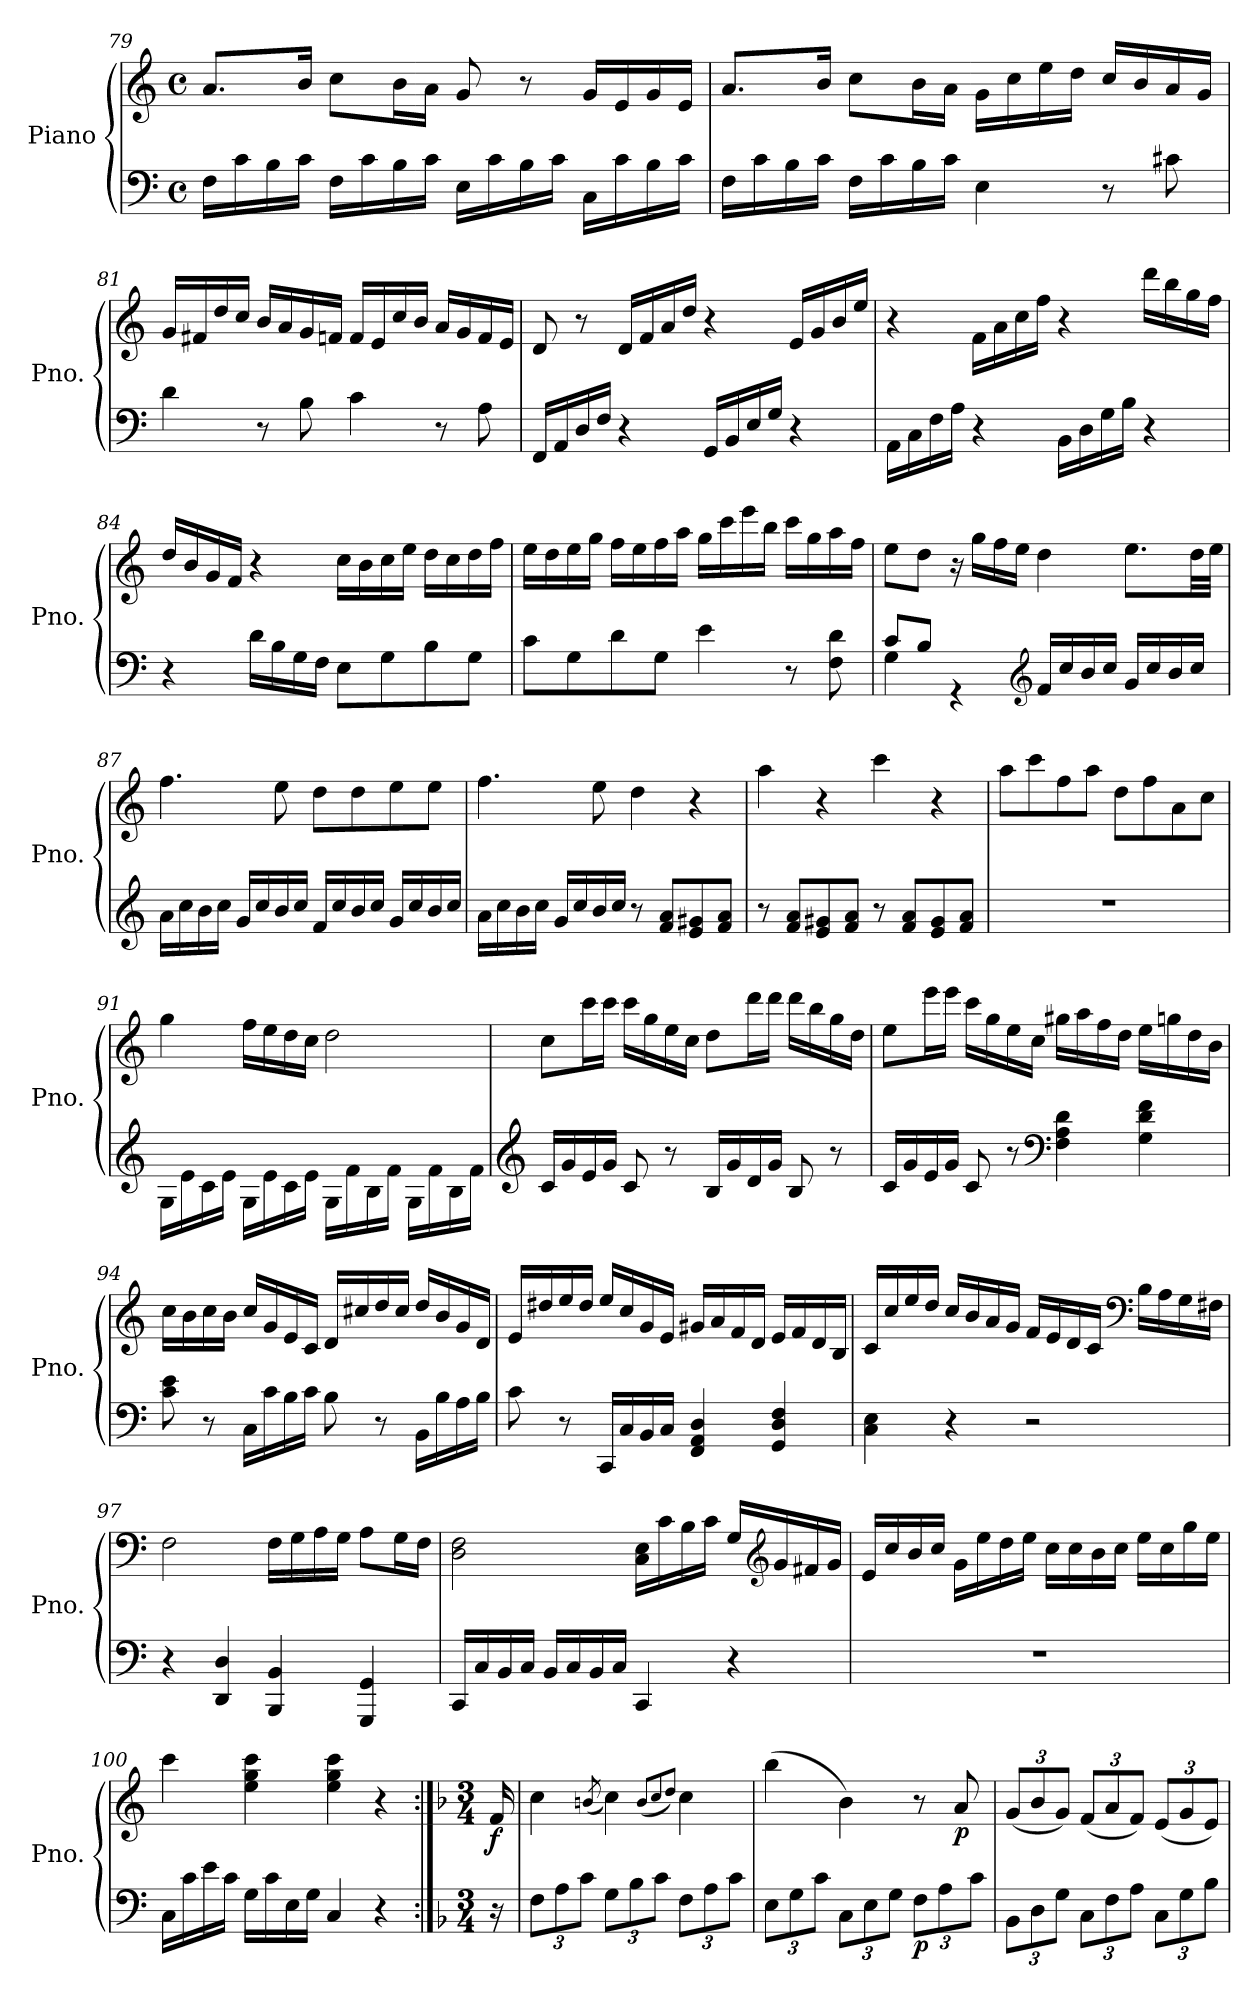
**kern	**kern	**dynam
*part1	*part1	*part1
*staff2	*staff1	*staff1/2
*I"Piano	*	*
*I'Pno.	*	*
!!LO:LB:g=z
*clefF4	*clefG2	*
*k[]	*k[]	*
*M4/4	*M4/4	*
*met(c)	*met(c)	*
=79	=79	=79
16F\LL	8.a/L	.
16c\	.	.
16B\	.	.
16c\JJ	16b/Jk	.
16F\LL	8cc\L	.
16c\	.	.
16B\	16b\L	.
16c\JJ	16a\JJ	.
16E\LL	8g/	.
16c\	.	.
16B\	8r	.
16c\JJ	.	.
16C\LL	16g/LL	.
16c\	16e/	.
16B\	16g/	.
16c\JJ	16e/JJ	.
=80	=80	=80
16F\LL	8.a/L	.
16c\	.	.
16B\	.	.
16c\JJ	16b/Jk	.
16F\LL	8cc\L	.
16c\	.	.
16B\	16b\L	.
16c\JJ	16a\JJ	.
4E\	16g\LL	.
.	16cc\	.
.	16ee\	.
.	16dd\JJ	.
8r	16cc/LL	.
.	16b/	.
8c#X\	16a/	.
.	16g/JJ	.
=81	=81	=81
4d\	16g/LL	.
.	16f#X/	.
.	16dd/	.
.	16cc/JJ	.
8r	16b/LL	.
.	16a/	.
8B\	16g/	.
.	16fn/JJ	.
4c\	16f/LL	.
.	16e/	.
.	16cc/	.
.	16b/JJ	.
8r	16a/LL	.
.	16g/	.
8A\	16f/	.
.	16e/JJ	.
!!LO:LB:g=z
=82	=82	=82
16FF/LL	8d/	.
16AA/	.	.
16D/	8r	.
16F/JJ	.	.
4r	16d/LL	.
.	16f/	.
.	16a/	.
.	16dd/JJ	.
16GG/LL	4r	.
16BB/	.	.
16E/	.	.
16G/JJ	.	.
4r	16e/LL	.
.	16g/	.
.	16b/	.
.	16ee/JJ	.
=83	=83	=83
16AA\LL	4r	.
16C\	.	.
16F\	.	.
16A\JJ	.	.
4r	16f\LL	.
.	16a\	.
.	16cc\	.
.	16ff\JJ	.
16BB\LL	4r	.
16D\	.	.
16G\	.	.
16B\JJ	.	.
4r	16ddd\LL	.
.	16bb\	.
.	16gg\	.
.	16ff\JJ	.
=84	=84	=84
4r	16dd/LL	.
.	16b/	.
.	16g/	.
.	16f/JJ	.
16d\LL	4r	.
16B\	.	.
16G\	.	.
16F\JJ	.	.
8E\L	16cc\LL	.
.	16b\	.
8G\	16cc\	.
.	16ee\JJ	.
8B\	16dd\LL	.
.	16cc\	.
8G\J	16dd\	.
.	16ff\JJ	.
!!LO:LB:g=z
=85	=85	=85
8c\L	16ee\LL	.
.	16dd\	.
8G\	16ee\	.
.	16gg\JJ	.
8d\	16ff\LL	.
.	16ee\	.
8G\J	16ff\	.
.	16aa\JJ	.
4e\	16gg\LL	.
.	16ccc\	.
.	16eee\	.
.	16bb\JJ	.
8r	16ccc\LL	.
.	16gg\	.
8F\ 8d\	16aa\	.
.	16ff\JJ	.
=86	=86	=86
*^	*	*
8c/L	4G\	8ee\L	.
8B/J	.	8dd\J	.
4rGG	2.ryy	16r	.
.	.	16gg\LL	.
.	.	16ff\	.
.	.	16ee\JJ	.
*clefG2	*	*	*
16f/LL	.	4dd\	.
16cc/	.	.	.
16b/	.	.	.
16cc/JJ	.	.	.
16g/LL	.	8.ee\L	.
16cc/	.	.	.
16b/	.	.	.
16cc/JJ	.	32dd\LL	.
.	.	32ee\JJJ	.
*v	*v	*	*
=87	=87	=87
16a\LL	4.ff\	.
16cc\	.	.
16b\	.	.
16cc\JJ	.	.
16g/LL	.	.
16cc/	.	.
16b/	8ee\	.
16cc/JJ	.	.
16f/LL	8dd\L	.
16cc/	.	.
16b/	8dd\	.
16cc/JJ	.	.
16g/LL	8ee\	.
16cc/	.	.
16b/	8ee\J	.
16cc/JJ	.	.
!!LO:LB:g=z
=88	=88	=88
16a\LL	4.ff\	.
16cc\	.	.
16b\	.	.
16cc\JJ	.	.
16g/LL	.	.
16cc/	.	.
16b/	8ee\	.
16cc/JJ	.	.
8r	4dd\	.
8f/ 8a/L	.	.
8e/ 8g#X/	4r	.
8f/ 8a/J	.	.
=89	=89	=89
8r	4aa\	.
8f/ 8a/L	.	.
8e/ 8g#X/	4r	.
8f/ 8a/J	.	.
8r	4ccc\	.
8f/ 8a/L	.	.
8e/ 8g#/	4r	.
8f/ 8a/J	.	.
=90	=90	=90
1r	8aa\L	.
.	8ccc\	.
.	8ff\	.
.	8aa\J	.
.	8dd\L	.
.	8ff\	.
.	8a\	.
.	8cc\J	.
=91	=91	=91
16G\LL	4gg\	.
16e\	.	.
16c\	.	.
16e\JJ	.	.
16G\LL	16ff\LL	.
16e\	16ee\	.
16c\	16dd\	.
16e\JJ	16cc\JJ	.
16G\LL	2dd\	.
16f\	.	.
16B\	.	.
16f\JJ	.	.
16G\LL	.	.
16f\	.	.
16B\	.	.
16f\JJ	.	.
!!LO:PB:g=z
=92	=92	=92
*clefG2	*	*
16c/LL	8cc\L	.
16g/	.	.
16e/	16ccc\L	.
16g/JJ	16ccc\JJ	.
8c/	16ccc\LL	.
.	16gg\	.
8r	16ee\	.
.	16cc\JJ	.
16B/LL	8dd\L	.
16g/	.	.
16d/	16ddd\L	.
16g/JJ	16ddd\JJ	.
8B/	16ddd\LL	.
.	16bb\	.
8r	16gg\	.
.	16dd\JJ	.
=93	=93	=93
16c/LL	8ee\L	.
16g/	.	.
16e/	16eee\L	.
16g/JJ	16eee\JJ	.
8c/	16ccc\LL	.
.	16gg\	.
8r	16ee\	.
.	16cc\JJ	.
*clefF4	*	*
4F\ 4A\ 4d\	16gg#X\LL	.
.	16aa\	.
.	16ff\	.
.	16dd\JJ	.
4G\ 4d\ 4f\	16ee\LL	.
.	16ggn\	.
.	16dd\	.
.	16b\JJ	.
=94	=94	=94
8c\ 8e\	16cc\LL	.
.	16b\	.
8r	16cc\	.
.	16b\JJ	.
16C\LL	16cc/LL	.
16c\	16g/	.
16B\	16e/	.
16c\JJ	16c/JJ	.
8B\	16d/LL	.
.	16cc#X/	.
8r	16dd/	.
.	16cc#/JJ	.
16BB\LL	16dd/LL	.
16B\	16b/	.
16A\	16g/	.
16B\JJ	16d/JJ	.
!!LO:LB:g=z
=95	=95	=95
8c\	16e/LL	.
.	16dd#X/	.
8r	16ee/	.
.	16dd#/JJ	.
16CC/LL	16ee/LL	.
16C/	16cc/	.
16BB/	16g/	.
16C/JJ	16e/JJ	.
4FF/ 4AA/ 4D/	16g#X/LL	.
.	16a/	.
.	16f/	.
.	16d/JJ	.
4GG/ 4D/ 4F/	16e/LL	.
.	16f/	.
.	16d/	.
.	16B/JJ	.
=96	=96	=96
4C\ 4E\	16c/LL	.
.	16cc/	.
.	16ee/	.
.	16dd/JJ	.
4r	16cc/LL	.
.	16b/	.
.	16a/	.
.	16g/JJ	.
2r	16f/LL	.
.	16e/	.
.	16d/	.
.	16c/JJ	.
*	*clefF4	*
.	16B\LL	.
.	16A\	.
.	16G\	.
.	16F#X\JJ	.
=97	=97	=97
4r	2F\	.
4DD/ 4D/	.	.
4BBB/ 4BB/	16F\LL	.
.	16G\	.
.	16A\	.
.	16G\JJ	.
4GGG/ 4GG/	8A\L	.
.	16G\L	.
.	16F\JJ	.
!!LO:LB:g=z
=98	=98	=98
16CC/LL	2D\ 2F\	.
16C/	.	.
16BB/	.	.
16C/JJ	.	.
16BB/LL	.	.
16C/	.	.
16BB/	.	.
16C/JJ	.	.
4CC/	16C\ 16E\LL	.
.	16c\	.
.	16B\	.
.	16c\JJ	.
4r	16G/LL	.
*	*clefG2	*
.	16g/	.
.	16f#X/	.
.	16g/JJ	.
=99	=99	=99
1r	16e/LL	.
.	16cc/	.
.	16b/	.
.	16cc/JJ	.
.	16g\LL	.
.	16ee\	.
.	16dd\	.
.	16ee\JJ	.
.	16cc\LL	.
.	16cc\	.
.	16b\	.
.	16cc\JJ	.
.	16ee\LL	.
.	16cc\	.
.	16gg\	.
.	16ee\JJ	.
=100	=100	=100
16C\LL	4ccc\	.
16c\	.	.
16e\	.	.
16c\JJ	.	.
16G\LL	4ee\ 4gg\ 4ccc\	.
16c\	.	.
16E\	.	.
16G\JJ	.	.
4C/	4ee\ 4gg\ 4ccc\	.
4r	4r	.
!!LO:LB:g=z
=100X1:|!	=100X1:|!	=100X1:|!
*k[b-]	*k[b-]	*
*M3/4	*M3/4	*
*	*MM80	*
!	!	!LO:DY:b
16r	16f/	f
=1	=1	=1
*Xbrackettup	*	*
12F\L	4cc\	.
12A\	.	.
12c\J	.	.
.	(<8qbn/	.
12G\L	4cc\)	.
12B-\	.	.
12c\J	.	.
.	(<8qb/L	.
.	8qcc/	.
.	8qdd/J)	.
12F\L	4cc\	.
12A\	.	.
12c\J	.	.
=2	=2	=2
12E<\L	(>4bb-\	.
12G\	.	.
12c\J	.	.
12C\L	4b-\)	.
12E\	.	.
12G\J	.	.
!	!	!LO:DY:b=2
12F\L	8r	p
12A\	.	.
!	!	!LO:DY:b
.	8a/	p
12c\J	.	.
=3	=3	=3
*	*Xbrackettup	*
12BB-\L	(<12g/L	.
12D\	12b-/	.
12G\J	12g/J)	.
12C\L	(<12f/L	.
12F\	12a/	.
12A\J	12f/J)	.
12C\L	(<12e/L	.
12G\	12g/	.
12B-\J	12e/J)	.
=	=	=
*-	*-	*-
